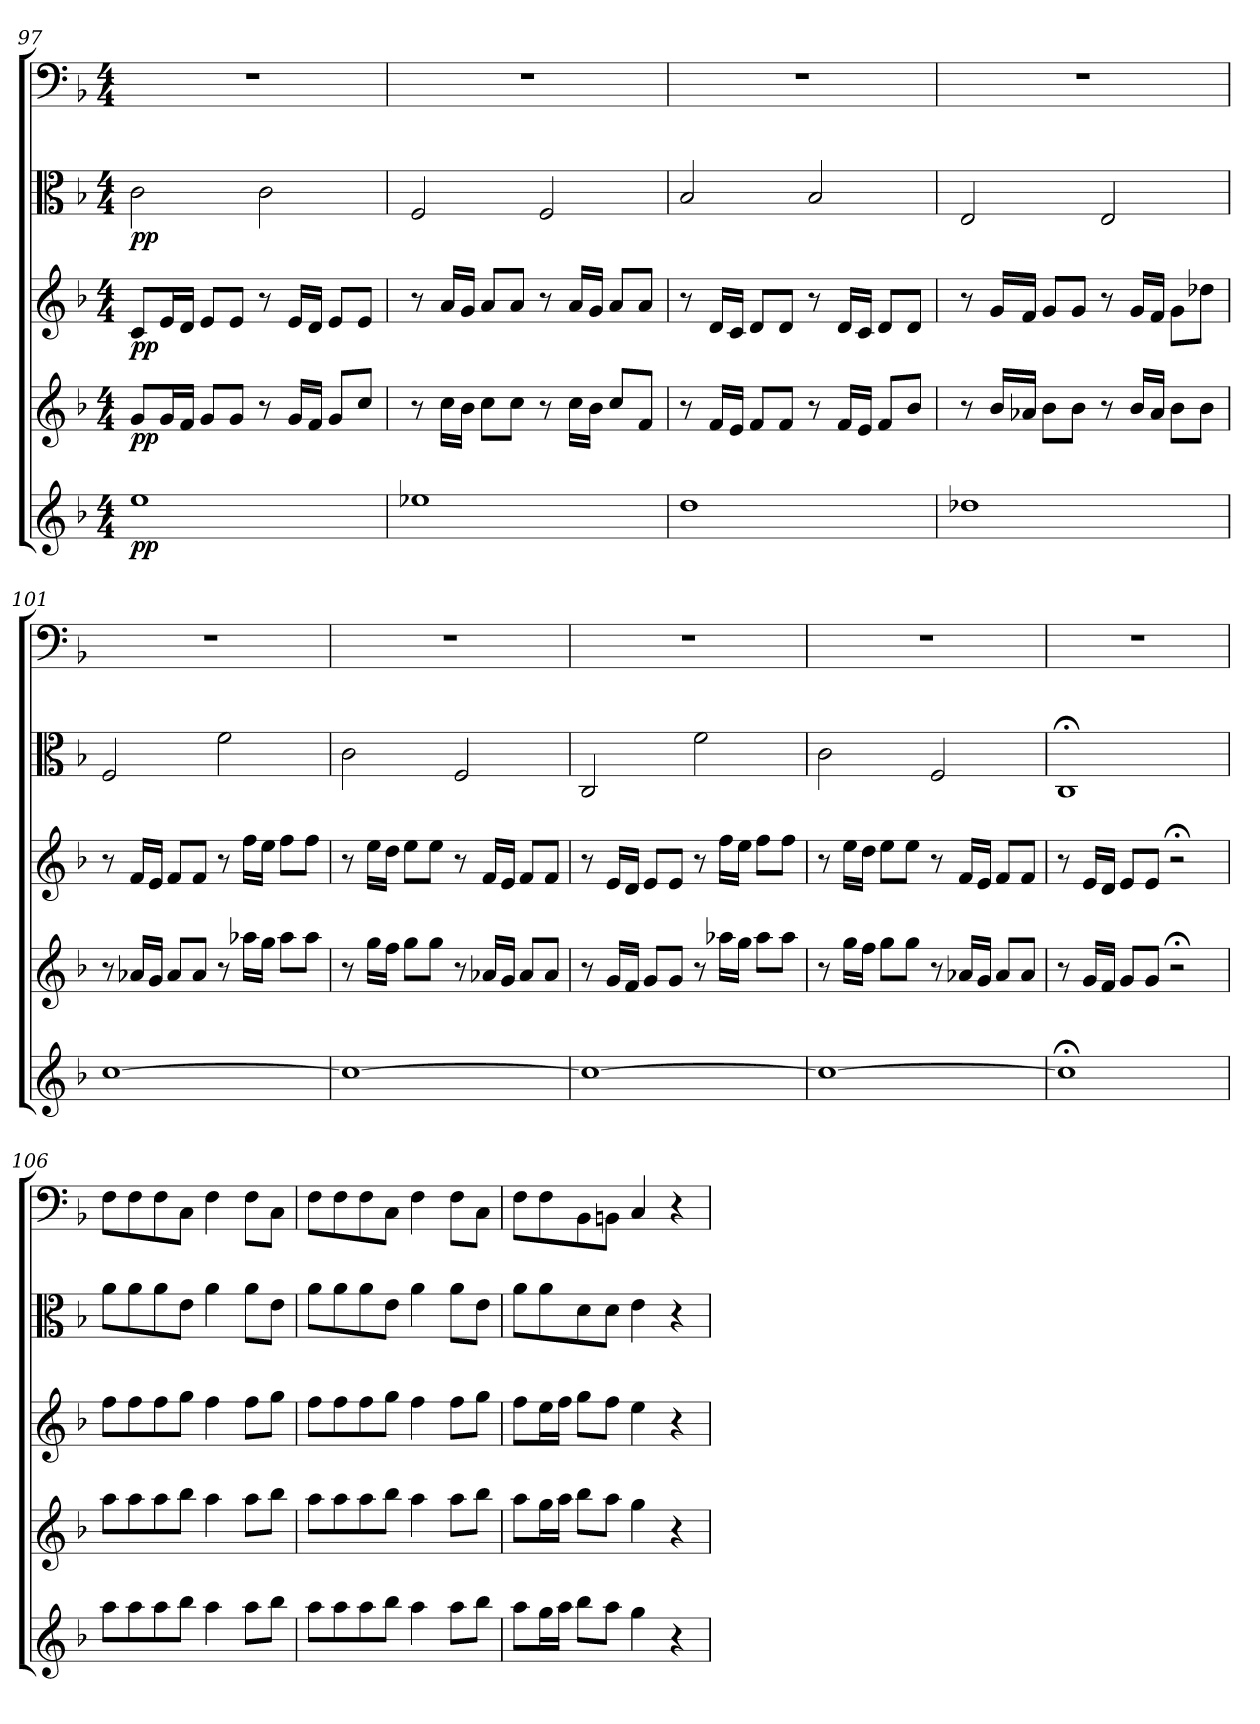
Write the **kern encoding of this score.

**kern	**dynam	**kern	**dynam	**kern	**dynam	**kern	**dynam	**kern
*part5	*part5	*part4	*part4	*part3	*part3	*part2	*part2	*part1
*staff5	*staff5	*staff4	*staff4	*staff3	*staff3	*staff2	*staff2	*staff1
*clefG2	*	*clefG2	*	*clefG2	*	*clefC3	*	*clefF4
*k[b-]	*	*k[b-]	*	*k[b-]	*	*k[b-]	*	*k[b-]
*F:	*	*F:	*	*F:	*	*F:	*	*F:
*M4/4	*	*M4/4	*	*M4/4	*	*M4/4	*	*M4/4
=97	=97	=97	=97	=97	=97	=97	=97	=97
1ee\	pp	8g/L	pp	8c/L	pp	2c\	pp	1r
.	.	16g/L	.	16e/L	.	.	.	.
.	.	16f/JJ	.	16d/JJ	.	.	.	.
.	.	8g/L	.	8e/L	.	.	.	.
.	.	8g/J	.	8e/J	.	.	.	.
.	.	8r	.	8r	.	2c\	.	.
.	.	16g/LL	.	16e/LL	.	.	.	.
.	.	16f/JJ	.	16d/JJ	.	.	.	.
.	.	8g/L	.	8e/L	.	.	.	.
.	.	8cc/J	.	8e/J	.	.	.	.
=98	=98	=98	=98	=98	=98	=98	=98	=98
1ee-X\	.	8r	.	8r	.	2F/	.	1r
.	.	16cc\LL	.	16a/LL	.	.	.	.
.	.	16b-\JJ	.	16g/JJ	.	.	.	.
.	.	8cc\L	.	8a/L	.	.	.	.
.	.	8cc\J	.	8a/J	.	.	.	.
.	.	8r	.	8r	.	2F/	.	.
.	.	16cc\LL	.	16a/LL	.	.	.	.
.	.	16b-\JJ	.	16g/JJ	.	.	.	.
.	.	8cc/L	.	8a/L	.	.	.	.
.	.	8f/J	.	8a/J	.	.	.	.
=99	=99	=99	=99	=99	=99	=99	=99	=99
1dd\	.	8r	.	8r	.	2B-/	.	1r
.	.	16f/LL	.	16d/LL	.	.	.	.
.	.	16e/JJ	.	16c/JJ	.	.	.	.
.	.	8f/L	.	8d/L	.	.	.	.
.	.	8f/J	.	8d/J	.	.	.	.
.	.	8r	.	8r	.	2B-/	.	.
.	.	16f/LL	.	16d/LL	.	.	.	.
.	.	16e/JJ	.	16c/JJ	.	.	.	.
.	.	8f/L	.	8d/L	.	.	.	.
.	.	8b-/J	.	8d/J	.	.	.	.
=100	=100	=100	=100	=100	=100	=100	=100	=100
1dd-X\	.	8r	.	8r	.	2E/	.	1r
.	.	16b-/LL	.	16g/LL	.	.	.	.
.	.	16a-X/JJ	.	16f/JJ	.	.	.	.
.	.	8b-\L	.	8g/L	.	.	.	.
.	.	8b-\J	.	8g/J	.	.	.	.
.	.	8r	.	8r	.	2E/	.	.
.	.	16b-/LL	.	16g/LL	.	.	.	.
.	.	16a-/JJ	.	16f/JJ	.	.	.	.
.	.	8b-\L	.	8g\L	.	.	.	.
.	.	8b-\J	.	8dd-X\J	.	.	.	.
=101	=101	=101	=101	=101	=101	=101	=101	=101
[1cc\	.	8r	.	8r	.	2F/	.	1r
.	.	16a-X/LL	.	16f/LL	.	.	.	.
.	.	16g/JJ	.	16e/JJ	.	.	.	.
.	.	8a-/L	.	8f/L	.	.	.	.
.	.	8a-/J	.	8f/J	.	.	.	.
.	.	8r	.	8r	.	2f\	.	.
.	.	16aa-X\LL	.	16ff\LL	.	.	.	.
.	.	16gg\JJ	.	16ee\JJ	.	.	.	.
.	.	8aa-\L	.	8ff\L	.	.	.	.
.	.	8aa-\J	.	8ff\J	.	.	.	.
=102	=102	=102	=102	=102	=102	=102	=102	=102
1cc\_	.	8r	.	8r	.	2c\	.	1r
.	.	16gg\LL	.	16ee\LL	.	.	.	.
.	.	16ff\JJ	.	16dd\JJ	.	.	.	.
.	.	8gg\L	.	8ee\L	.	.	.	.
.	.	8gg\J	.	8ee\J	.	.	.	.
.	.	8r	.	8r	.	2F/	.	.
.	.	16a-X/LL	.	16f/LL	.	.	.	.
.	.	16g/JJ	.	16e/JJ	.	.	.	.
.	.	8a-/L	.	8f/L	.	.	.	.
.	.	8a-/J	.	8f/J	.	.	.	.
=103	=103	=103	=103	=103	=103	=103	=103	=103
1cc\_	.	8r	.	8r	.	2C/	.	1r
.	.	16g/LL	.	16e/LL	.	.	.	.
.	.	16f/JJ	.	16d/JJ	.	.	.	.
.	.	8g/L	.	8e/L	.	.	.	.
.	.	8g/J	.	8e/J	.	.	.	.
.	.	8r	.	8r	.	2f\	.	.
.	.	16aa-X\LL	.	16ff\LL	.	.	.	.
.	.	16gg\JJ	.	16ee\JJ	.	.	.	.
.	.	8aa-\L	.	8ff\L	.	.	.	.
.	.	8aa-\J	.	8ff\J	.	.	.	.
=104	=104	=104	=104	=104	=104	=104	=104	=104
1cc\_	.	8r	.	8r	.	2c\	.	1r
.	.	16gg\LL	.	16ee\LL	.	.	.	.
.	.	16ff\JJ	.	16dd\JJ	.	.	.	.
.	.	8gg\L	.	8ee\L	.	.	.	.
.	.	8gg\J	.	8ee\J	.	.	.	.
.	.	8r	.	8r	.	2F/	.	.
.	.	16a-X/LL	.	16f/LL	.	.	.	.
.	.	16g/JJ	.	16e/JJ	.	.	.	.
.	.	8a-/L	.	8f/L	.	.	.	.
.	.	8a-/J	.	8f/J	.	.	.	.
=105	=105	=105	=105	=105	=105	=105	=105	=105
1cc;<\]	.	8r	.	8r	.	1C;</	.	1r
.	.	16g/LL	.	16e/LL	.	.	.	.
.	.	16f/JJ	.	16d/JJ	.	.	.	.
.	.	8g/L	.	8e/L	.	.	.	.
.	.	8g/J	.	8e/J	.	.	.	.
.	.	2r;<	.	2r;<	.	.	.	.
=106	=106	=106	=106	=106	=106	=106	=106	=106
8aa\L	.	8aa\L	.	8ff\L	.	8a\L	.	8F\L
8aa\	.	8aa\	.	8ff\	.	8a\	.	8F\
8aa\	.	8aa\	.	8ff\	.	8a\	.	8F\
8bb-\J	.	8bb-\J	.	8gg\J	.	8e\J	.	8C\J
4aa\	.	4aa\	.	4ff\	.	4a\	.	4F\
8aa\L	.	8aa\L	.	8ff\L	.	8a\L	.	8F\L
8bb-\J	.	8bb-\J	.	8gg\J	.	8e\J	.	8C\J
=107	=107	=107	=107	=107	=107	=107	=107	=107
8aa\L	.	8aa\L	.	8ff\L	.	8a\L	.	8F\L
8aa\	.	8aa\	.	8ff\	.	8a\	.	8F\
8aa\	.	8aa\	.	8ff\	.	8a\	.	8F\
8bb-\J	.	8bb-\J	.	8gg\J	.	8e\J	.	8C\J
4aa\	.	4aa\	.	4ff\	.	4a\	.	4F\
8aa\L	.	8aa\L	.	8ff\L	.	8a\L	.	8F\L
8bb-\J	.	8bb-\J	.	8gg\J	.	8e\J	.	8C\J
=108	=108	=108	=108	=108	=108	=108	=108	=108
8aa\L	.	8aa\L	.	8ff\L	.	8a\L	.	8F\L
16gg\L	.	16gg\L	.	16ee\L	.	8a\	.	8F\
16aa\JJ	.	16aa\JJ	.	16ff\JJ	.	.	.	.
8bb-\L	.	8bb-\L	.	8gg\L	.	8d\	.	8BB-\
8aa\J	.	8aa\J	.	8ff\J	.	8d\J	.	8BBn\J
4gg\	.	4gg\	.	4ee\	.	4e\	.	4C/
4r	.	4r	.	4r	.	4r	.	4r
=	=	=	=	=	=	=	=	=
*-	*-	*-	*-	*-	*-	*-	*-	*-
